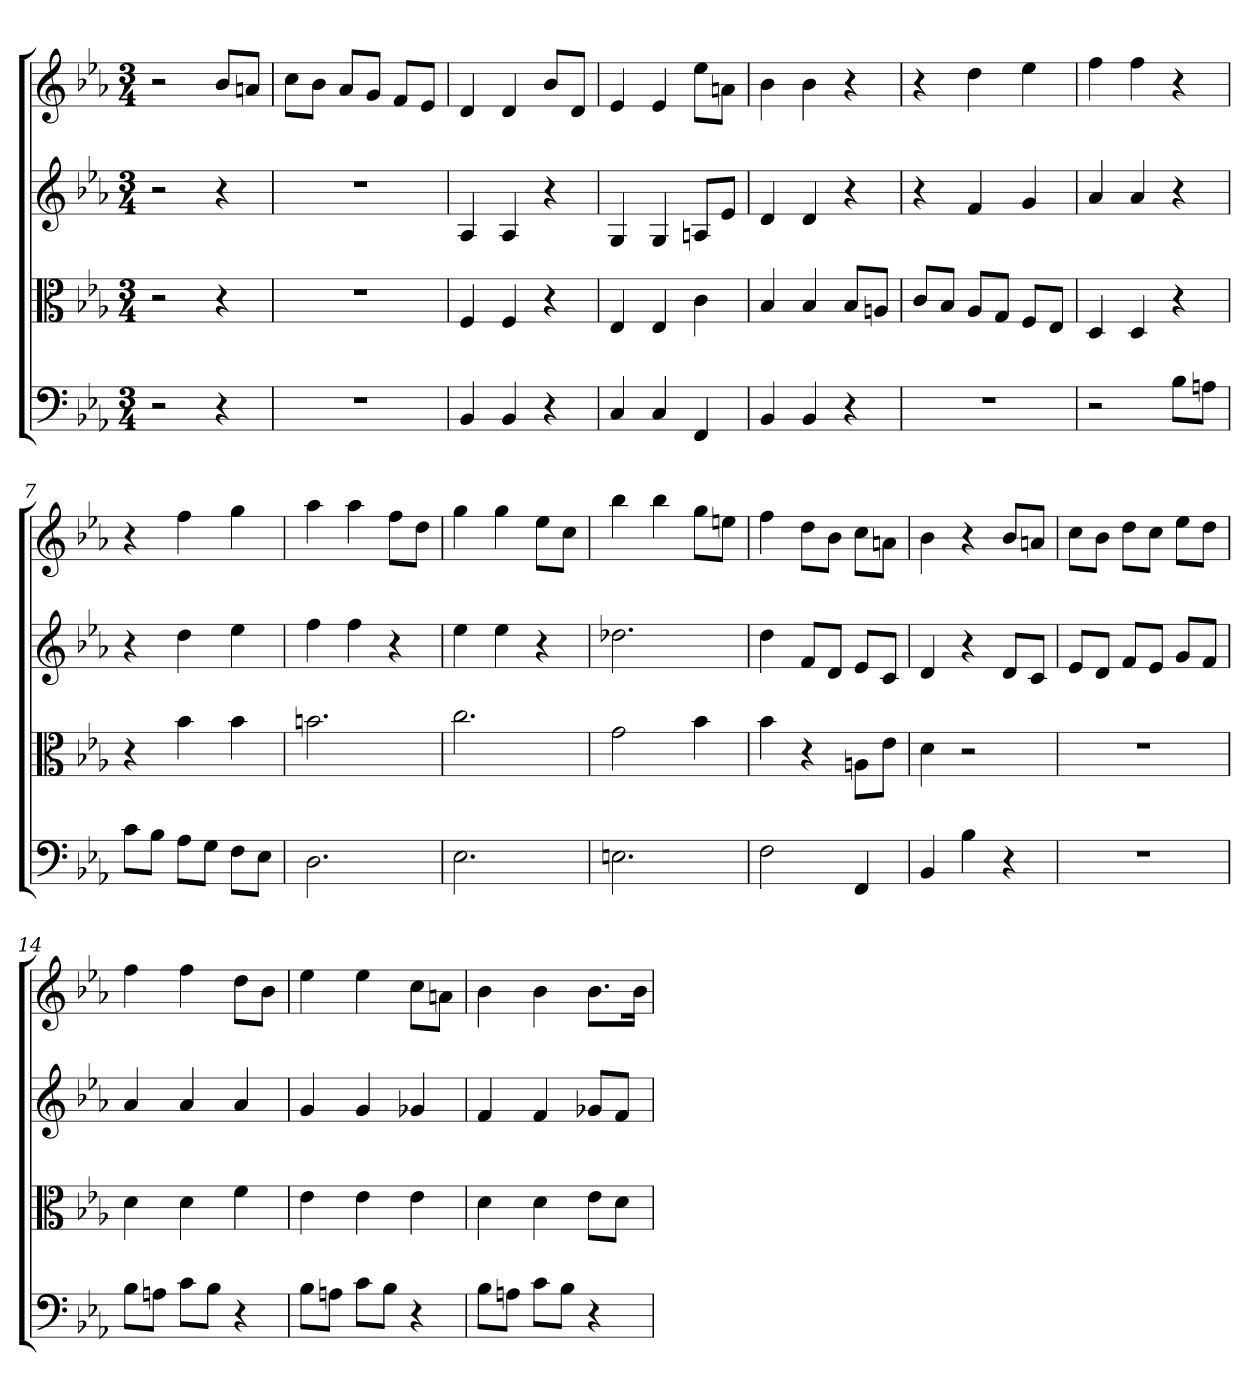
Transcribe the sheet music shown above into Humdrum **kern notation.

**kern	**kern	**kern	**kern
*part4	*part3	*part2	*part1
*staff4	*staff3	*staff2	*staff1
*clefF4	*clefC3	*	*
*k[b-e-a-]	*k[b-e-a-]	*k[b-e-a-]	*k[b-e-a-]
*E-:	*E-:	*E-:	*E-:
*M3/4	*M3/4	*M3/4	*M3/4
=	=	=	=
2r	2r	2r	2r
4r	4r	4r	8b-L
.	.	.	8anJ
=1	=1	=1	=1
2.r	2.r	2.r	8ccL
.	.	.	8b-J
.	.	.	8a-L
.	.	.	8gJ
.	.	.	8fL
.	.	.	8e-J
=2	=2	=2	=2
4BB-	4F	4A-	4d
4BB-	4F	4A-	4d
4r	4r	4r	8b-L
.	.	.	8dJ
=3	=3	=3	=3
4C	4E-	4G	4e-
4C	4E-	4G	4e-
4FF	4c	8AnL	8ee-L
.	.	8e-J	8anJ
=4	=4	=4	=4
4BB-	4B-	4d	4b-
4BB-	4B-	4d	4b-
4r	8B-/L	4r	4r
.	8An/J	.	.
=5	=5	=5	=5
2.r	8c/L	4r	4r
.	8B-/J	.	.
.	8A-/L	4f	4dd
.	8G/J	.	.
.	8F/L	4g	4ee-
.	8E-/J	.	.
=6	=6	=6	=6
2r	4D	4a-	4ff
.	4D	4a-	4ff
8B-\L	4r	4r	4r
8An\J	.	.	.
=7	=7	=7	=7
8c\L	4r	4r	4r
8B-\J	.	.	.
8A-\L	4b-	4dd	4ff
8G\J	.	.	.
8F\L	4b-	4ee-	4gg
8E-\J	.	.	.
=8	=8	=8	=8
2.D	2.bn	4ff	4aa-
.	.	4ff	4aa-
.	.	4r	8ffL
.	.	.	8ddJ
=9	=9	=9	=9
2.E-	2.cc	4ee-	4gg
.	.	4ee-	4gg
.	.	4r	8ee-L
.	.	.	8ccJ
=10	=10	=10	=10
2.En	2g	2.dd-X	4bb-
.	.	.	4bb-
.	4b-	.	8ggL
.	.	.	8eenJ
=11	=11	=11	=11
2F	4b-	4dd	4ff
.	4r	8fL	8ddL
.	.	8dJ	8b-J
4FF	8An\L	8e-L	8ccL
.	8e-\J	8cJ	8anJ
=12	=12	=12	=12
4BB-	4d	4d	4b-
4B-	2r	4r	4r
4r	.	8dL	8b-L
.	.	8cJ	8anJ
=13	=13	=13	=13
2.r	2.r	8e-L	8ccL
.	.	8dJ	8b-J
.	.	8fL	8ddL
.	.	8e-J	8ccJ
.	.	8gL	8ee-L
.	.	8fJ	8ddJ
=14	=14	=14	=14
8B-\L	4d	4a-	4ff
8An\J	.	.	.
8c\L	4d	4a-	4ff
8B-\J	.	.	.
4r	4f	4a-	8ddL
.	.	.	8b-J
=15	=15	=15	=15
8B-\L	4e-	4g	4ee-
8An\J	.	.	.
8c\L	4e-	4g	4ee-
8B-\J	.	.	.
4r	4e-	4g-X	8ccL
.	.	.	8anJ
=16	=16	=16	=16
8B-\L	4d	4f	4b-
8An\J	.	.	.
8c\L	4d	4f	4b-
8B-\J	.	.	.
4r	8e-\L	8g-XL	8.b-L
.	8d\J	8fJ	.
.	.	.	16b-Jk
=	=	=	=
*-	*-	*-	*-
